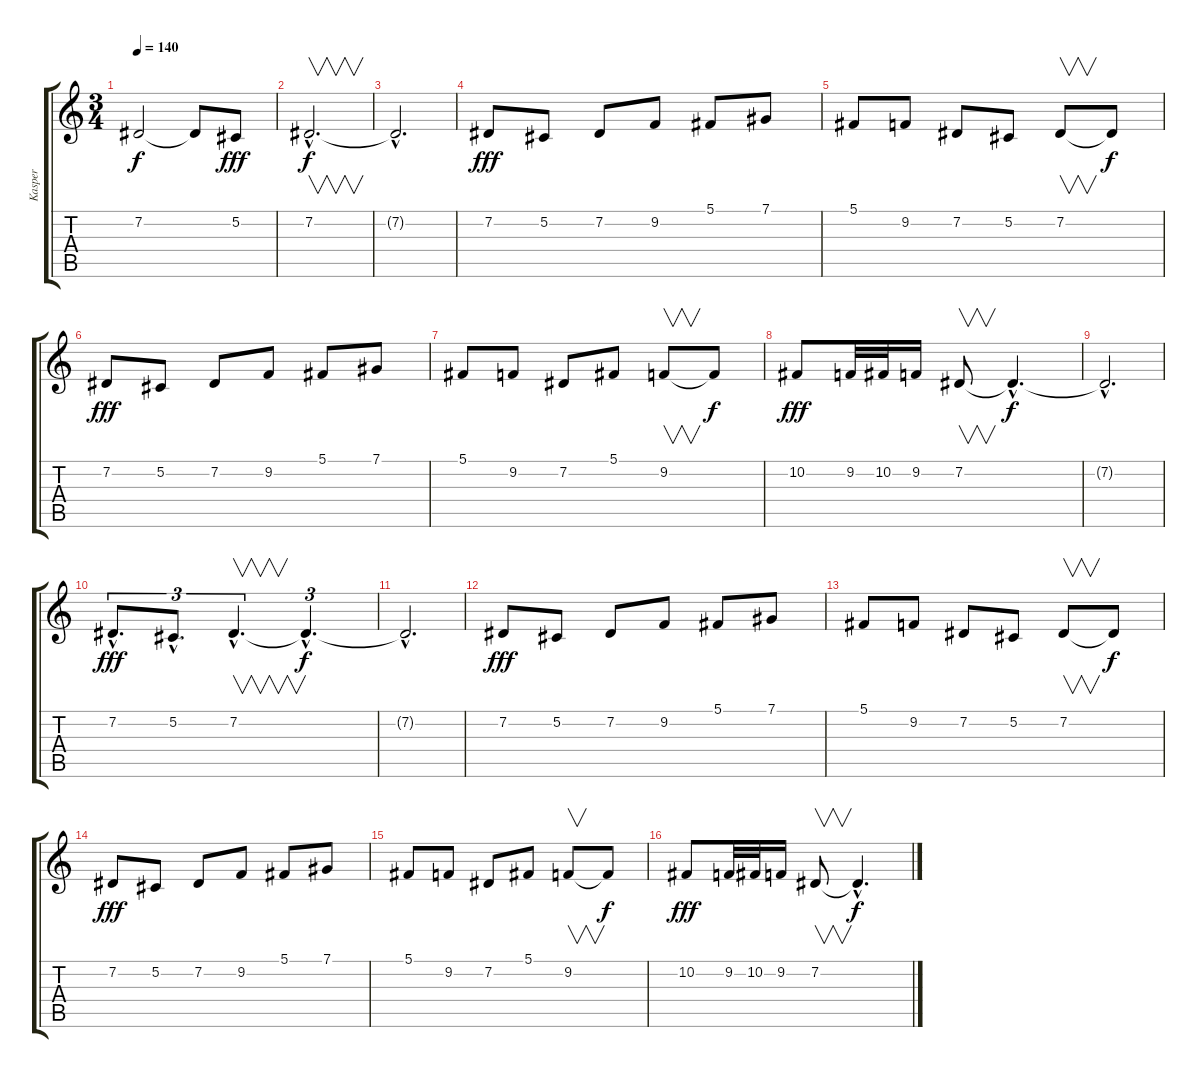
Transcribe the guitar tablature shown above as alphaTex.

\track ("Kasper" "Kasper") {instrument pad8sweep}
\staff {score tabs}
\tuning (Db4 Ab3 E3 B2 Gb2 Db2) {hide}
\ts (3 4)
\tempo 140
\clef g2
\ks c
7.2{t}.2{dy f} 7.2{t}.8 5.2.8{dy fff} |
7.2{hac}.2{v d dy f} |
7.2{hac t}.2{d} |
7.2.8{dy fff} 5.2.8 7.2.8 9.2.8 5.1.8 7.1.8 |
5.1.8 9.2.8 7.2.8 5.2.8 7.2.8{v} 7.2{t}.8{dy f} |
7.2.8{dy fff} 5.2.8 7.2.8 9.2.8 5.1.8 7.1.8 |
5.1.8 9.2.8 7.2.8 5.1.8 9.2.8{v} 9.2{t}.8{dy f} |
10.2.8{dy fff} 9.2.32 10.2.32 9.2.16 7.2.8{v} 7.2{hac t}.4{d dy f} |
7.2{hac t}.2{d} |
7.2{hac}.8{d tu (3 2) dy fff} 5.2{hac}.8{d tu (3 2)} 7.2{hac}.4{v d tu (3 2)} 7.2{hac t}.4{d tu (3 2) dy f} |
7.2{hac t}.2{d} |
7.2.8{dy fff} 5.2.8 7.2.8 9.2.8 5.1.8 7.1.8 |
5.1.8 9.2.8 7.2.8 5.2.8 7.2.8{v} 7.2{t}.8{dy f} |
7.2.8{dy fff} 5.2.8 7.2.8 9.2.8 5.1.8 7.1.8 |
5.1.8 9.2.8 7.2.8 5.1.8 9.2.8{v} 9.2{t}.8{dy f} |
10.2.8{dy fff} 9.2.32 10.2.32 9.2.16 7.2.8{v} 7.2{hac t}.4{d dy f}
